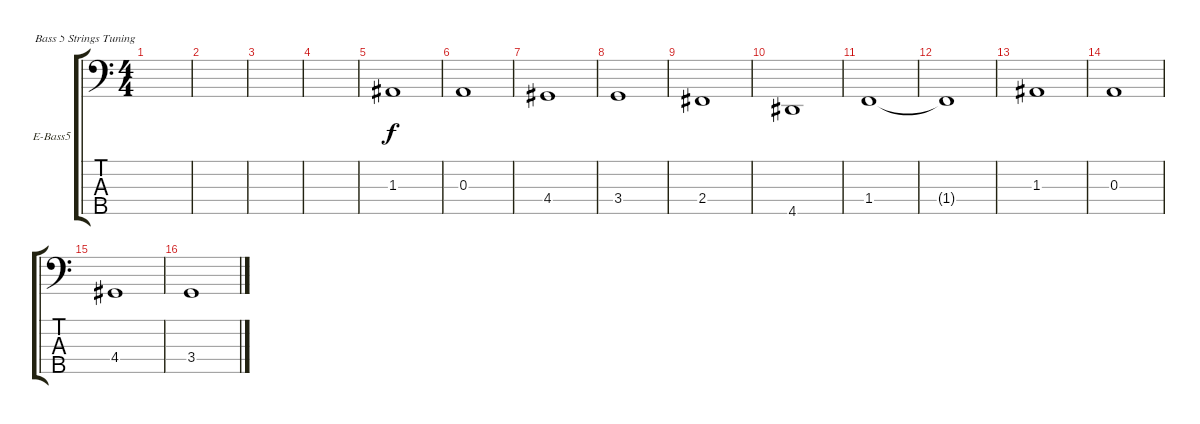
\defaultSystemsLayout 4
\bracketExtendMode groupsimilarinstruments
\firstSystemTrackNameOrientation horizontal
\otherSystemsTrackNameOrientation horizontal
\track ("Electric Bass" "E-Bass5") {instrument electricbassfinger}
\staff {score tabs}
\tuning (G2 D2 A1 E1 B0)
\ts (4 4)
\tempo (69 hide)
\clef f4
\scale
0.487395
\ks c
|
\scale
0.256303 |
\scale
0.256303 |
\scale
0.333333 |
\scale
0.333333 1.3.1 |
\scale
0.333333 0.3.1 |
\scale
0.333333 4.4.1 |
\scale
0.333333 3.4.1 |
\scale
0.333333 2.4.1 |
4.5.1 |
1.4.1 |
1.4{t}.1 |
1.3.1 |
0.3.1 |
4.4.1 |
3.4.1
